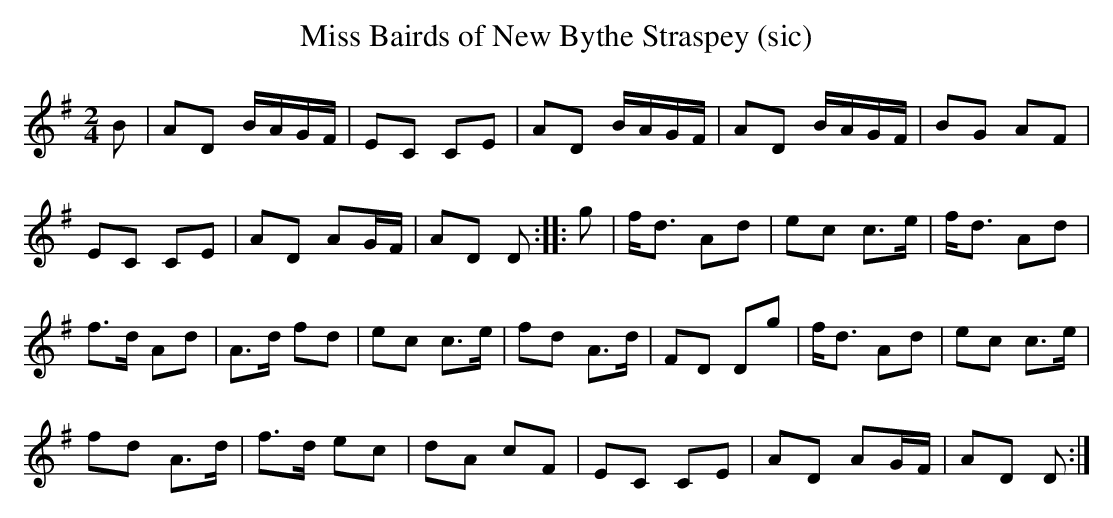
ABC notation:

X:1
T:Miss Bairds of New Bythe Straspey (sic)
M:2/4
L:1/8
K:G
B | AD B/A/G/F/ | EC CE | AD B/A/G/F/ | AD B/A/G/F/ | BG AF |
EC CE | AD AG/F/ | AD D :||: g | f<d Ad | ec c>e | f<d Ad |
f>d Ad | A>d fd | ec c>e | fd A>d | FD Dg | f<d Ad | ec c>e |
fd A>d | f>d ec | dA cF | EC CE | AD AG/F/ | AD D :|]
